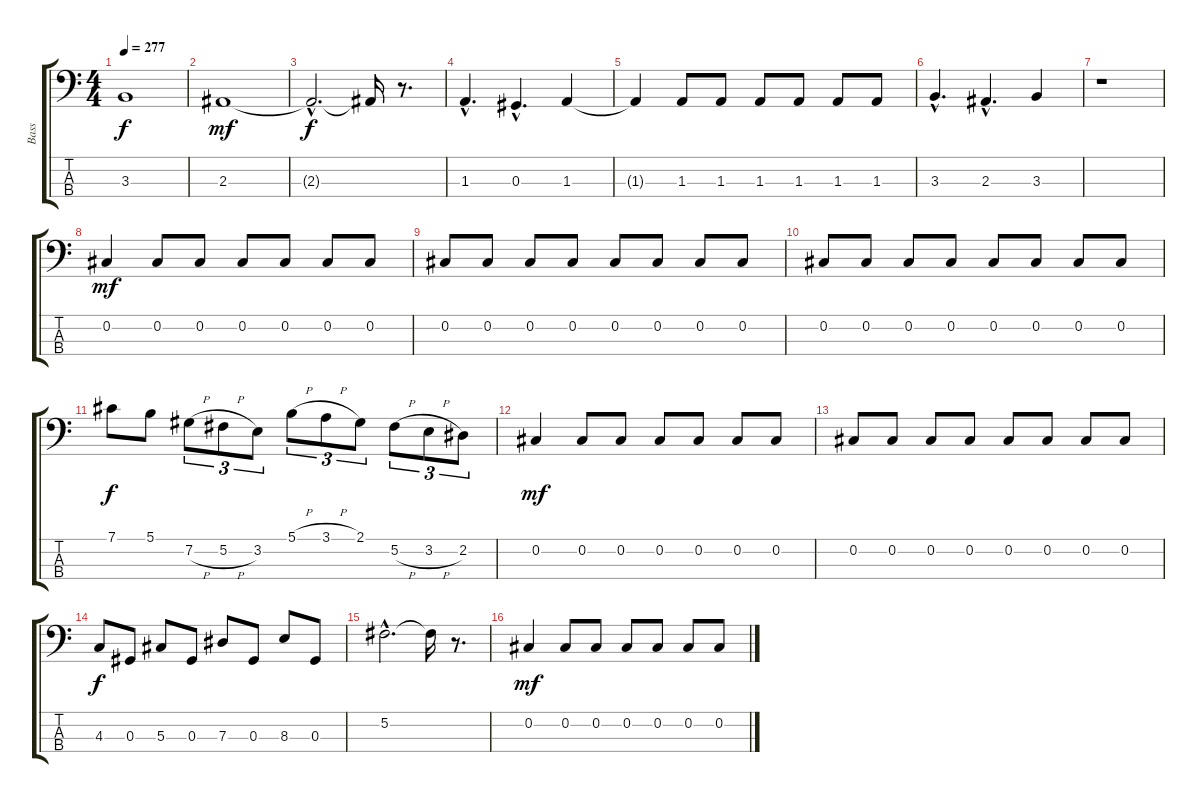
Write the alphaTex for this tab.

\track ("Bass" "Bass") {instrument electricbassfinger}
\staff {score tabs}
\tuning (Gb2 Db2 Ab1 Eb1) {hide}
\ts (4 4)
\tempo 277
\clef f4
\ks c
3.3.1{dy f} |
2.3.1{dy mf} |
2.3{hac t}.2{d dy f} 2.3{t}.16 r.8{d} |
1.3{hac}.4{d} 0.3{hac}.4{d} 1.3.4 |
1.3{t}.4 1.3.8 1.3.8 1.3.8 1.3.8 1.3.8 1.3.8 |
3.3{hac}.4{d} 2.3{hac}.4{d} 3.3.4 |
r.1 |
0.2.4{dy mf} 0.2.8 0.2.8 0.2.8 0.2.8 0.2.8 0.2.8 |
0.2.8 0.2.8 0.2.8 0.2.8 0.2.8 0.2.8 0.2.8 0.2.8 |
0.2.8 0.2.8 0.2.8 0.2.8 0.2.8 0.2.8 0.2.8 0.2.8 |
7.1.8{dy f} 5.1.8 7.2{h}.8{tu (3 2)} 5.2{h}.8{tu (3 2)} 3.2.8{tu (3 2)} 5.1{h}.8{tu (3 2)} 3.1{h}.8{tu (3 2)} 2.1.8{tu (3 2)} 5.2{h}.8{tu (3 2)} 3.2{h}.8{tu (3 2)} 2.2.8{tu (3 2)} |
0.2.4{dy mf} 0.2.8 0.2.8 0.2.8 0.2.8 0.2.8 0.2.8 |
0.2.8 0.2.8 0.2.8 0.2.8 0.2.8 0.2.8 0.2.8 0.2.8 |
4.3.8{dy f} 0.3.8 5.3.8 0.3.8 7.3.8 0.3.8 8.3.8 0.3.8 |
5.2{hac}.2{d} 5.2{t}.16 r.8{d} |
0.2.4{dy mf} 0.2.8 0.2.8 0.2.8 0.2.8 0.2.8 0.2.8
